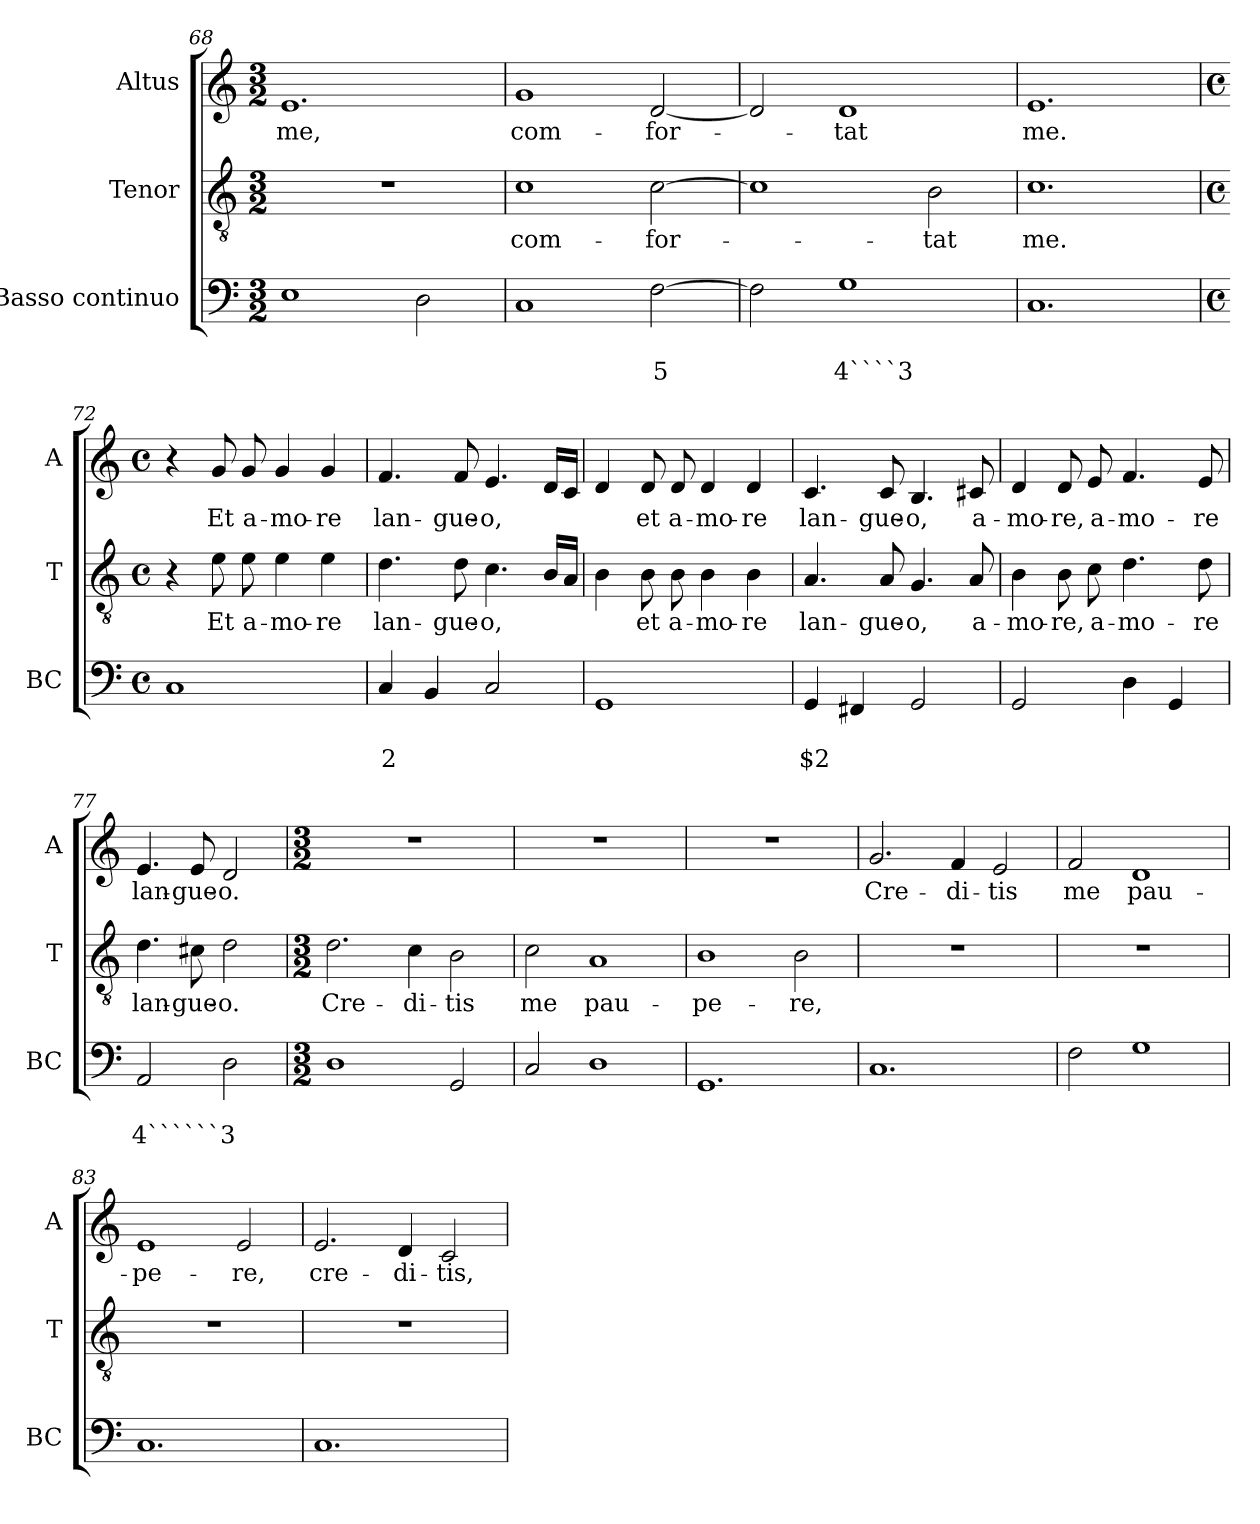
**kern	**text	**text	**kern	**text	**kern	**text
*part3	*part3	*part3	*part2	*part2	*part1	*part1
*staff3	*staff3	*staff3	*staff2	*staff2	*staff1	*staff1
*I"Basso continuo	*	*	*I"Tenor	*	*I"Altus	*
*I'BC	*	*	*I'T	*	*I'A	*
*clefF4	*	*	*clefGv2	*	*clefG2	*
*k[]	*	*	*k[]	*	*k[]	*
*C:	*	*	*C:	*	*C:	*
*M3/2	*	*	*M3/2	*	*M3/2	*
=68	=68	=68	=68	=68	=68	=68
!	!	!	!	!	!	!LO:LY:b
1E	.	.	1.r	.	1.e	me,
2D\	.	.	.	.	.	.
=69	=69	=69	=69	=69	=69	=69
!	!	!	!	!LO:LY:b	!	!LO:LY:b
1C	.	.	1c	com-	1g	com-
!	!	!LO:LY:b	!	!LO:LY:b	!	!LO:LY:b
[2F\	.	5	[2c\	-for-	[2d/	-for-
=70	=70	=70	=70	=70	=70	=70
2F\]	.	.	1c]	.	2d/]	.
!	!	!LO:LY:b	!	!	!	!LO:LY:b
1G	.	4````3	.	.	1d	-tat
!	!	!	!	!LO:LY:b	!	!
.	.	.	2B\	-tat	.	.
=71	=71	=71	=71	=71	=71	=71
!	!	!	!	!LO:LY:b	!	!LO:LY:b
1.C	.	.	1.c	me.	1.e	me.
!!LO:LB:g=z
=72	=72	=72	=72	=72	=72	=72
*M4/4	*	*	*M4/4	*	*M4/4	*
*met(c)	*	*	*met(c)	*	*met(c)	*
1C	.	.	4r	.	4r	.
!	!	!	!	!LO:LY:b	!	!LO:LY:b
.	.	.	8e\	Et	8g/	Et
!	!	!	!	!LO:LY:b	!	!LO:LY:b
.	.	.	8e\	a-	8g/	a-
!	!	!	!	!LO:LY:b	!	!LO:LY:b
.	.	.	4e\	-mo-	4g/	-mo-
!	!	!	!	!LO:LY:b	!	!LO:LY:b
.	.	.	4e\	-re	4g/	-re
=73	=73	=73	=73	=73	=73	=73
!	!	!LO:LY:b	!	!LO:LY:b	!	!LO:LY:b
4C/	.	2	4.d\	lan-	4.f/	lan-
4BB/	.	.	.	.	.	.
!	!	!	!	!LO:LY:b	!	!LO:LY:b
.	.	.	8d\	-gue-	8f/	-gue-
!	!	!	!	!LO:LY:b	!	!LO:LY:b
2C/	.	.	4.c\	-o,	4.e/	-o,
.	.	.	16B/LL	.	16d/LL	.
.	.	.	16A/JJ	.	16c/JJ	.
=74	=74	=74	=74	=74	=74	=74
1GG	.	.	4B\	.	4d/	.
!	!	!	!	!LO:LY:b	!	!LO:LY:b
.	.	.	8B\	et	8d/	et
!	!	!	!	!LO:LY:b	!	!LO:LY:b
.	.	.	8B\	a-	8d/	a-
!	!	!	!	!LO:LY:b	!	!LO:LY:b
.	.	.	4B\	-mo-	4d/	-mo-
!	!	!	!	!LO:LY:b	!	!LO:LY:b
.	.	.	4B\	-re	4d/	-re
=75	=75	=75	=75	=75	=75	=75
!	!	!LO:LY:b	!	!LO:LY:b	!	!LO:LY:b
4GG/	.	$2	4.A/	lan-	4.c/	lan-
4FF#X/	.	.	.	.	.	.
!	!	!	!	!LO:LY:b	!	!LO:LY:b
.	.	.	8A/	-gue-	8c/	-gue-
!	!	!	!	!LO:LY:b	!	!LO:LY:b
2GG/	.	.	4.G/	-o,	4.B/	-o,
!	!	!	!	!LO:LY:b	!	!LO:LY:b
.	.	.	8A/	a-	8c#X/	a-
=76	=76	=76	=76	=76	=76	=76
!	!	!	!	!LO:LY:b	!	!LO:LY:b
2GG/	.	.	4B\	-mo-	4d/	-mo-
!	!	!	!	!LO:LY:b	!	!LO:LY:b
.	.	.	8B\	-re,	8d/	-re,
!	!	!	!	!LO:LY:b	!	!LO:LY:b
.	.	.	8c\	a-	8e/	a-
!	!	!	!	!LO:LY:b	!	!LO:LY:b
4D\	.	.	4.d\	-mo-	4.f/	-mo-
4GG/	.	.	.	.	.	.
!	!	!	!	!LO:LY:b	!	!LO:LY:b
.	.	.	8d\	-re	8e/	-re
=77	=77	=77	=77	=77	=77	=77
!	!	!LO:LY:b	!	!LO:LY:b	!	!LO:LY:b
2AA/	.	4``````3	4.d\	lan-	4.e/	lan-
!	!	!	!	!LO:LY:b	!	!LO:LY:b
.	.	.	8c#X\	-gue-	8e/	-gue-
!	!	!	!	!LO:LY:b	!	!LO:LY:b
2D\	.	.	2d\	-o.	2d/	-o.
!!LO:LB:g=z
=78	=78	=78	=78	=78	=78	=78
*M3/2	*	*	*M3/2	*	*M3/2	*
!	!	!	!	!LO:LY:b	!	!
1D	.	.	2.d\	Cre-	1.r	.
!	!	!	!	!LO:LY:b	!	!
.	.	.	4c\	-di-	.	.
!	!	!	!	!LO:LY:b	!	!
2GG/	.	.	2B\	-tis	.	.
=79	=79	=79	=79	=79	=79	=79
!	!	!	!	!LO:LY:b	!	!
2C/	.	.	2c\	me	1.r	.
!	!	!	!	!LO:LY:b	!	!
1D	.	.	1A	pau-	.	.
=80	=80	=80	=80	=80	=80	=80
!	!	!	!	!LO:LY:b	!	!
1.GG	.	.	1B	-pe-	1.r	.
!	!	!	!	!LO:LY:b	!	!
.	.	.	2B\	-re,	.	.
=81	=81	=81	=81	=81	=81	=81
!	!	!	!	!	!	!LO:LY:b
1.C	.	.	1.r	.	2.g/	Cre-
!	!	!	!	!	!	!LO:LY:b
.	.	.	.	.	4f/	-di-
!	!	!	!	!	!	!LO:LY:b
.	.	.	.	.	2e/	-tis
=82	=82	=82	=82	=82	=82	=82
!	!	!	!	!	!	!LO:LY:b
2F\	.	.	1.r	.	2f/	me
!	!	!	!	!	!	!LO:LY:b
1G	.	.	.	.	1d	pau-
=83	=83	=83	=83	=83	=83	=83
!	!	!	!	!	!	!LO:LY:b
1.C	.	.	1.r	.	1e	-pe-
!	!	!	!	!	!	!LO:LY:b
.	.	.	.	.	2e/	-re,
=84	=84	=84	=84	=84	=84	=84
!	!	!	!	!	!	!LO:LY:b
1.C	.	.	1.r	.	2.e/	cre-
!	!	!	!	!	!	!LO:LY:b
.	.	.	.	.	4d/	-di-
!	!	!	!	!	!	!LO:LY:b
.	.	.	.	.	2c/	-tis,
=	=	=	=	=	=	=
*-	*-	*-	*-	*-	*-	*-
